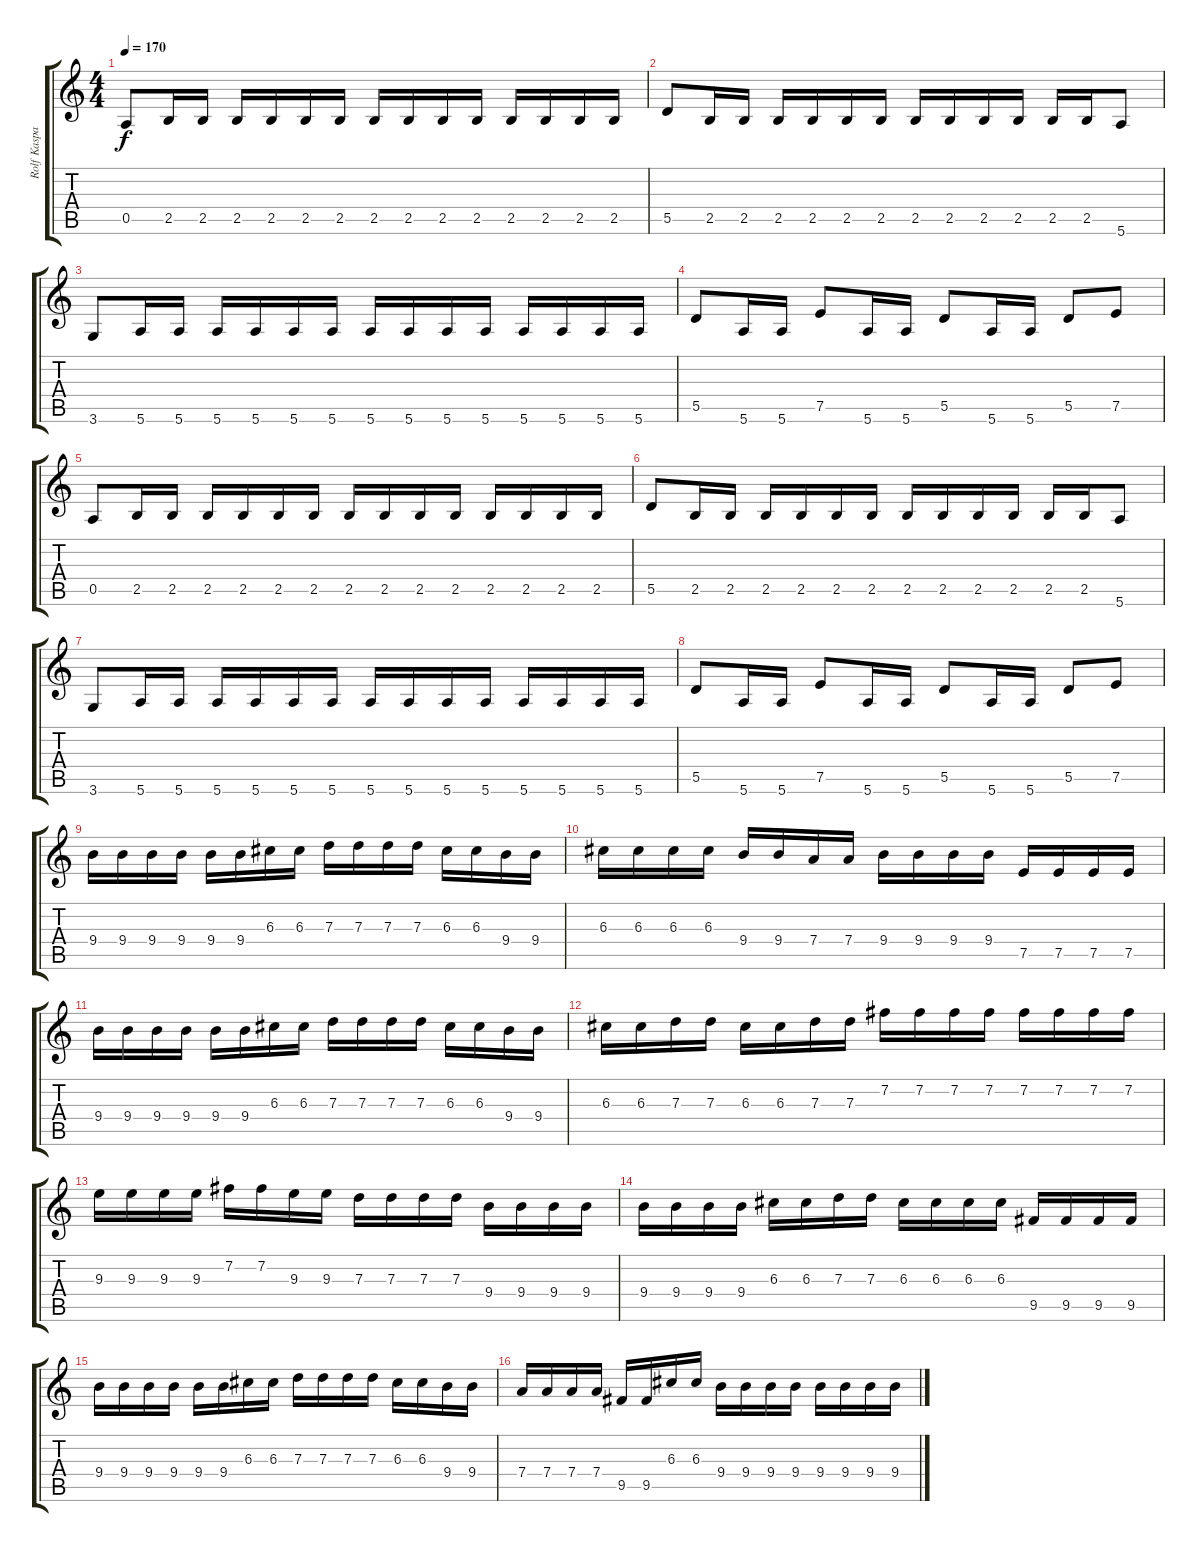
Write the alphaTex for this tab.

\track ("Rolf Kasparek" "Rolf Kaspa") {instrument overdrivenguitar}
\staff {score tabs}
\tuning (E4 B3 G3 D3 A2 E2) {hide}
\ts (4 4)
\tempo 170
\clef g2
\ks c
0.5.8{dy f} 2.5.16 2.5.16 2.5.16 2.5.16 2.5.16 2.5.16 2.5.16 2.5.16 2.5.16 2.5.16 2.5.16 2.5.16 2.5.16 2.5.16 |
5.5.8 2.5.16 2.5.16 2.5.16 2.5.16 2.5.16 2.5.16 2.5.16 2.5.16 2.5.16 2.5.16 2.5.16 2.5.16 5.6.8 |
3.6.8 5.6.16 5.6.16 5.6.16 5.6.16 5.6.16 5.6.16 5.6.16 5.6.16 5.6.16 5.6.16 5.6.16 5.6.16 5.6.16 5.6.16 |
5.5.8 5.6.16 5.6.16 7.5.8 5.6.16 5.6.16 5.5.8 5.6.16 5.6.16 5.5.8 7.5.8 |
0.5.8 2.5.16 2.5.16 2.5.16 2.5.16 2.5.16 2.5.16 2.5.16 2.5.16 2.5.16 2.5.16 2.5.16 2.5.16 2.5.16 2.5.16 |
5.5.8 2.5.16 2.5.16 2.5.16 2.5.16 2.5.16 2.5.16 2.5.16 2.5.16 2.5.16 2.5.16 2.5.16 2.5.16 5.6.8 |
3.6.8 5.6.16 5.6.16 5.6.16 5.6.16 5.6.16 5.6.16 5.6.16 5.6.16 5.6.16 5.6.16 5.6.16 5.6.16 5.6.16 5.6.16 |
5.5.8 5.6.16 5.6.16 7.5.8 5.6.16 5.6.16 5.5.8 5.6.16 5.6.16 5.5.8 7.5.8 |
9.4.16 9.4.16 9.4.16 9.4.16 9.4.16 9.4.16 6.3.16 6.3.16 7.3.16 7.3.16 7.3.16 7.3.16 6.3.16 6.3.16 9.4.16 9.4.16 |
6.3.16 6.3.16 6.3.16 6.3.16 9.4.16 9.4.16 7.4.16 7.4.16 9.4.16 9.4.16 9.4.16 9.4.16 7.5.16 7.5.16 7.5.16 7.5.16 |
9.4.16 9.4.16 9.4.16 9.4.16 9.4.16 9.4.16 6.3.16 6.3.16 7.3.16 7.3.16 7.3.16 7.3.16 6.3.16 6.3.16 9.4.16 9.4.16 |
6.3.16 6.3.16 7.3.16 7.3.16 6.3.16 6.3.16 7.3.16 7.3.16 7.2.16 7.2.16 7.2.16 7.2.16 7.2.16 7.2.16 7.2.16 7.2.16 |
9.3.16 9.3.16 9.3.16 9.3.16 7.2.16 7.2.16 9.3.16 9.3.16 7.3.16 7.3.16 7.3.16 7.3.16 9.4.16 9.4.16 9.4.16 9.4.16 |
9.4.16 9.4.16 9.4.16 9.4.16 6.3.16 6.3.16 7.3.16 7.3.16 6.3.16 6.3.16 6.3.16 6.3.16 9.5.16 9.5.16 9.5.16 9.5.16 |
9.4.16 9.4.16 9.4.16 9.4.16 9.4.16 9.4.16 6.3.16 6.3.16 7.3.16 7.3.16 7.3.16 7.3.16 6.3.16 6.3.16 9.4.16 9.4.16 |
7.4.16 7.4.16 7.4.16 7.4.16 9.5.16 9.5.16 6.3.16 6.3.16 9.4.16 9.4.16 9.4.16 9.4.16 9.4.16 9.4.16 9.4.16 9.4.16
